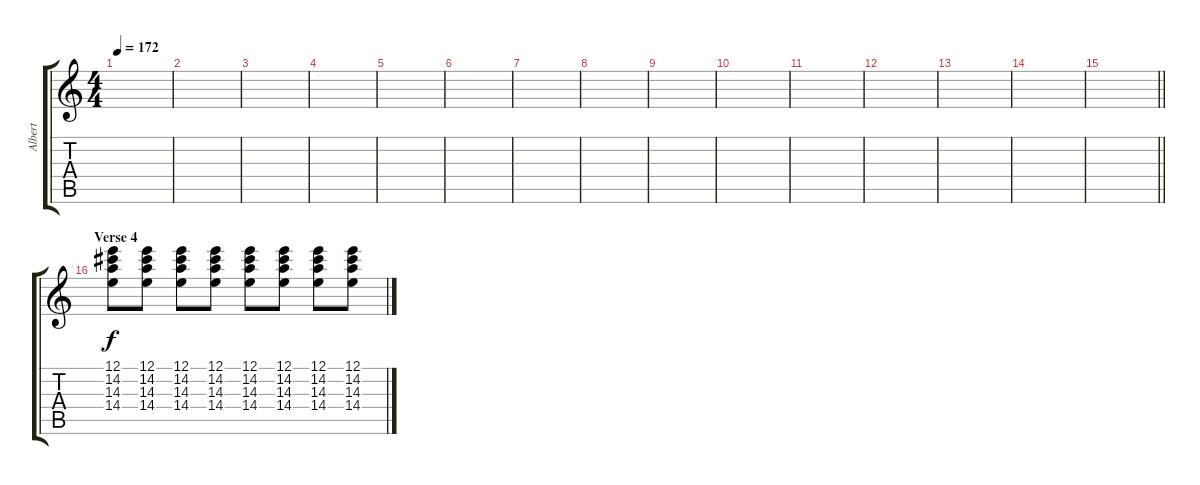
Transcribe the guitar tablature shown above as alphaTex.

\track ("Albert" "Albert") {instrument electricguitarclean}
\staff {score tabs}
\tuning (E4 B3 G3 D3 A2 E2) {hide}
\ts (4 4)
\tempo 172
\clef g2
\ks c
|
|
|
|
|
|
|
|
|
|
|
|
|
|
\barLineRight lightlight
|
\section ("" "Verse 4")
(12.1 14.2 14.3 14.4).8 (12.1 14.2 14.3 14.4).8 (12.1 14.2 14.3 14.4).8 (12.1 14.2 14.3 14.4).8 (12.1 14.2 14.3 14.4).8 (12.1 14.2 14.3 14.4).8 (12.1 14.2 14.3 14.4).8 (12.1 14.2 14.3 14.4).8
